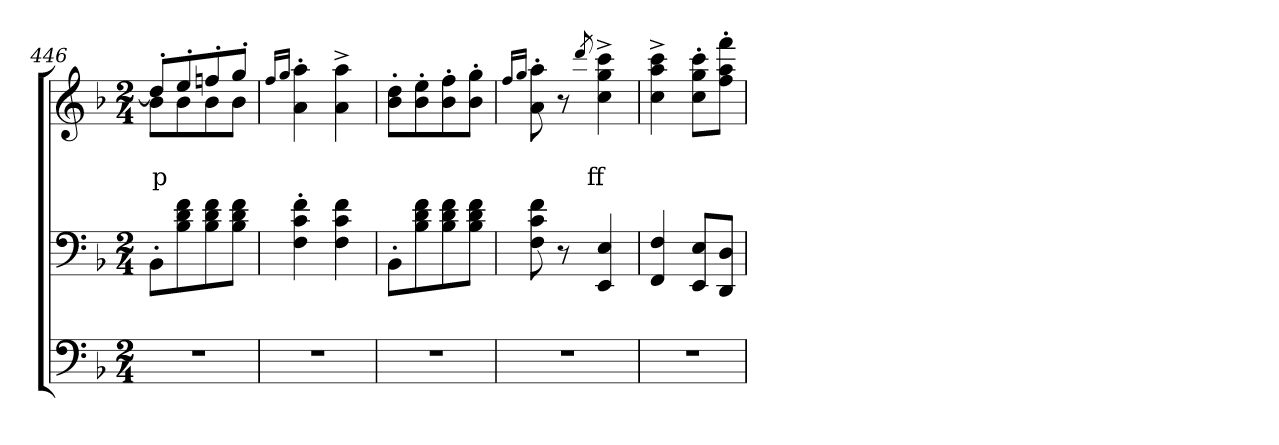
**kern	**kern	**kern	**text	**text
*part3	*part2	*part1	*part1	*part1
*staff3	*staff2	*staff1	*staff1	*staff1
*clefF4	*clefF4	*clefG2	*	*
*k[b-]	*k[b-]	*k[b-]	*	*
*M2/4	*M2/4	*M2/4	*	*
=446	=446	=446	=446	=446
*	*	*^	*	*
2r	8BB-'>L	8dd'>L]	8b-L	.	p
.	8f 8d 8B-	8ee'>	8b-	.	.
.	8f 8d 8B-	8ffn'>	8b-	.	.
.	8f 8d 8B-J	8gg'>J	8b-J	.	.
*	*	*v	*v	*	*
=447	=447	=447	=447	=447
.	.	16qqff/LL	.	.
.	.	16qqgg/JJ	.	.
2r	4f'> 4c'> 4F'>	4aa'> 4a'>	.	.
.	4f 4c 4F	4aa^> 4a^>	.	.
=448	=448	=448	=448	=448
2r	8BB-'>L	8dd'> 8b-'>L	.	.
.	8f 8d 8B-	8ee'> 8b-'>	.	.
.	8f 8d 8B-	8ff'> 8b-'>	.	.
.	8f 8d 8B-J	8gg'> 8b-'>J	.	.
=449	=449	=449	=449	=449
.	.	16qqff/LL	.	.
.	.	16qqgg/JJ	.	.
2r	8f 8c 8F	8aa'> 8a'>	.	.
.	8r	8r	.	.
.	.	8qddd/	.	.
.	4E 4EE	4ccc^> 4gg^> 4cc^>	.	ff
=450	=450	=450	=450	=450
2r	4F 4FF	4ccc^> 4aa^> 4cc^>	.	.
.	8E 8EEL	8ccc'> 8gg'> 8cc'>L	.	.
.	8D 8DDJ	8fff'> 8aa'> 8ff'>J	.	.
=	=	=	=	=
*-	*-	*-	*-	*-
